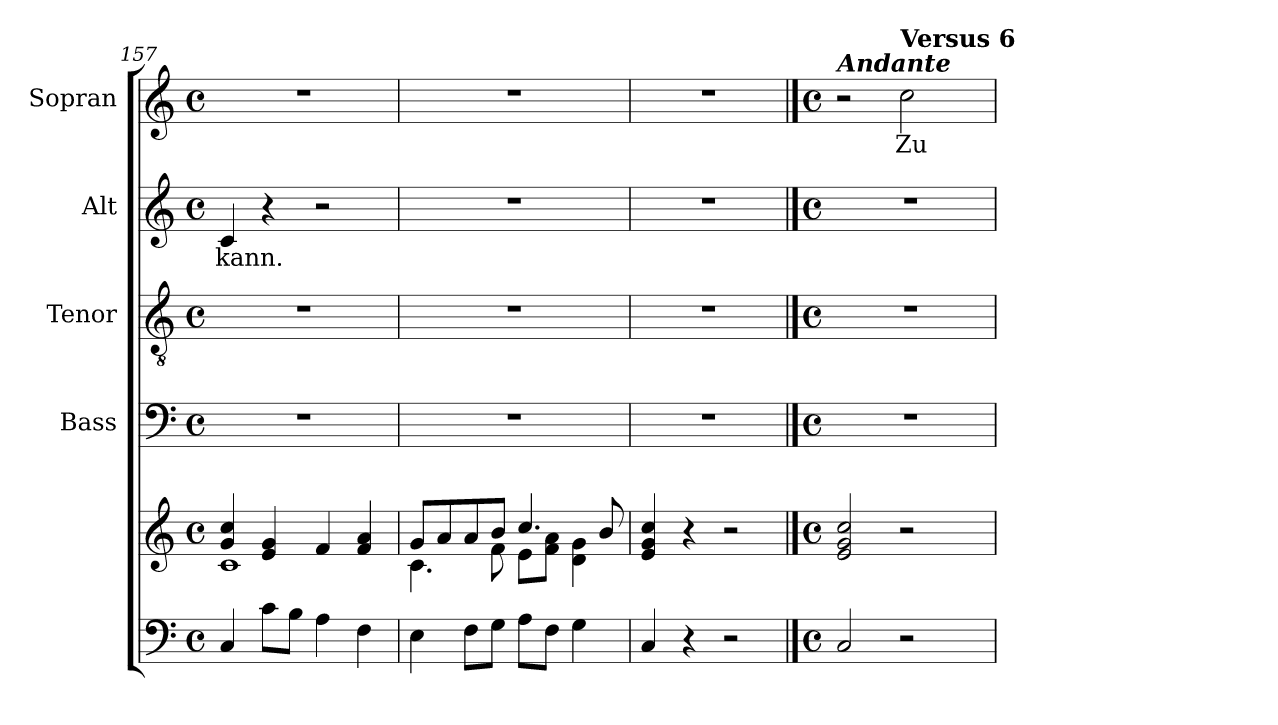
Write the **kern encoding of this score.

**kern	**kern	**kern	**kern	**kern	**text	**kern	**text
*part5	*part5	*part4	*part3	*part2	*part2	*part1	*part1
*staff6	*staff5	*staff4	*staff3	*staff2	*staff2	*staff1	*staff1
*	*	*I"Bass	*I"Tenor	*I"Alt	*	*I"Sopran	*
*	*	*I'B.	*I'T.	*I'A.	*	*I'S.	*
*clefF4	*clefG2	*clefF4	*clefGv2	*clefG2	*	*clefG2	*
*k[]	*k[]	*k[]	*k[]	*k[]	*	*k[]	*
*C:	*C:	*C:	*C:	*C:	*	*C:	*
*M4/4	*M4/4	*M4/4	*M4/4	*M4/4	*	*M4/4	*
*met(c)	*met(c)	*met(c)	*met(c)	*met(c)	*	*met(c)	*
=157	=157	=157	=157	=157	=157	=157	=157
*	*^	*	*	*	*	*	*
!	!	!	!	!	!	!LO:LY:b	!	!
4C/	4g/ 4cc/	1c	1r	1r	4c/	kann.	1r	.
8c\L	4e/ 4g/	.	.	.	4r	.	.	.
8B\J	.	.	.	.	.	.	.	.
4A\	4f/	.	.	.	2r	.	.	.
4F\	4f/ 4a/	.	.	.	.	.	.	.
=158	=158	=158	=158	=158	=158	=158	=158	=158
4E\	8g/L	4.c\	1r	1r	1r	.	1r	.
.	8a/	.	.	.	.	.	.	.
8F\L	8a/	.	.	.	.	.	.	.
8G\J	8b/J	8f\	.	.	.	.	.	.
8A\L	4.cc/	8e\L	.	.	.	.	.	.
8F\J	.	8f\ 8a\J	.	.	.	.	.	.
4G\	.	4d\ 4g\	.	.	.	.	.	.
.	8b/	.	.	.	.	.	.	.
*	*v	*v	*	*	*	*	*	*
=159	=159	=159	=159	=159	=159	=159	=159
4C/	4e/ 4g/ 4cc/	1r	1r	1r	.	1r	.
4r	4r	.	.	.	.	.	.
2r	2r	.	.	.	.	.	.
!!LO:LB:g=z
==160	==160	==160	==160	==160	==160	==160	==160
*M4/4	*M4/4	*M4/4	*M4/4	*M4/4	*	*M4/4	*
*met(c)	*met(c)	*met(c)	*met(c)	*met(c)	*	*met(c)	*
!	!	!	!	!	!	!LO:TX:a:Bi:t=Andante	!
2C/	2e/ 2g/ 2cc/	1r	1r	1r	.	2r	.
!	!	!	!	!	!	!LO:TX:a:B:t=Versus 6	!
!	!	!	!	!	!	!	!LO:LY:b
2r	2r	.	.	.	.	2cc\	Zu-
=	=	=	=	=	=	=	=
*-	*-	*-	*-	*-	*-	*-	*-
